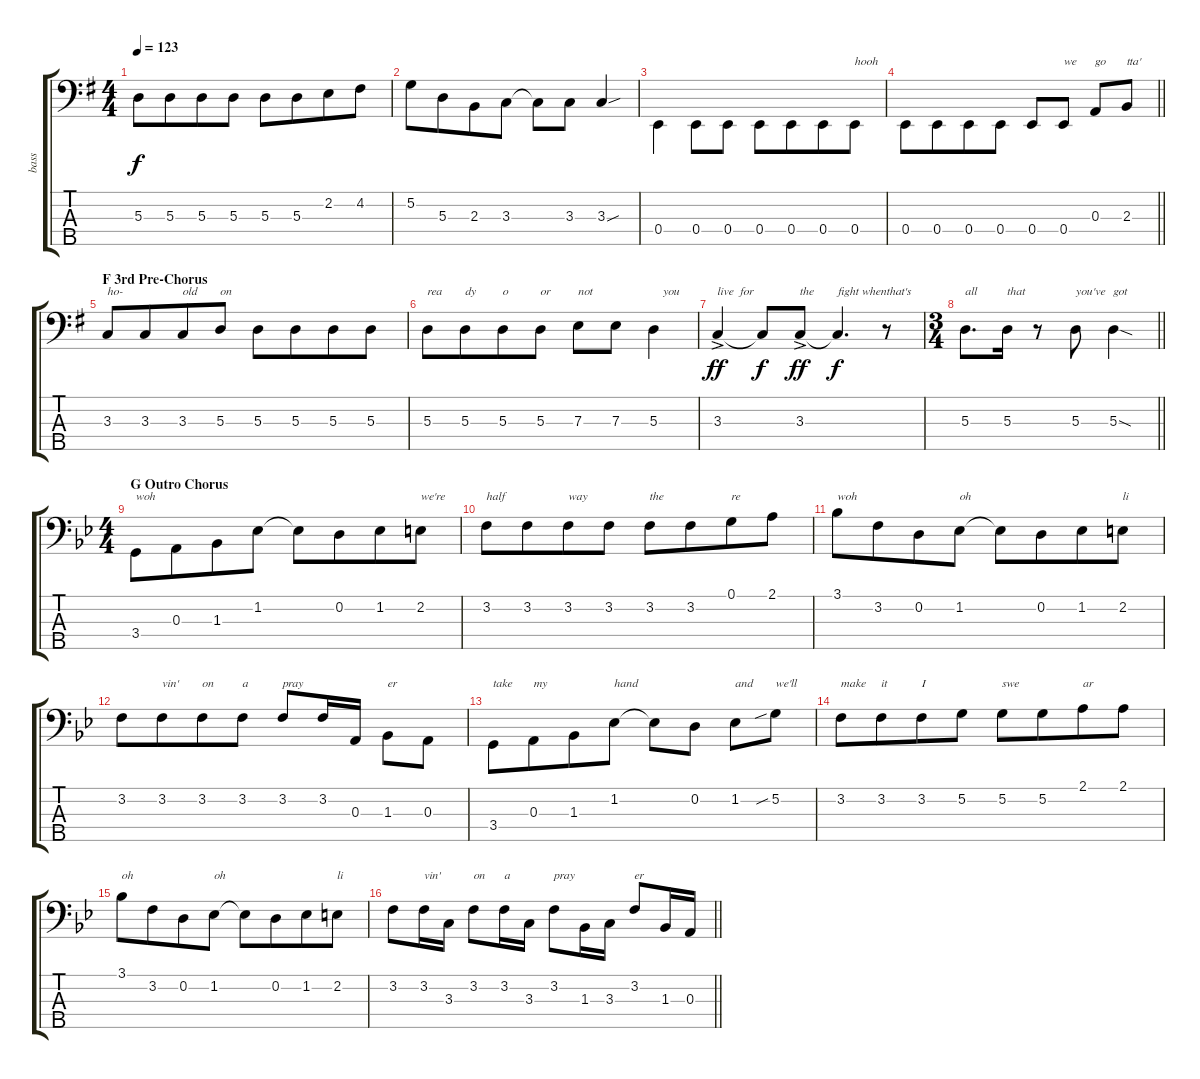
\track ("bass" "bass") {instrument electricbasspick}
\staff {score tabs}
\tuning (G2 D2 A1 E1 B0) {hide}
\ts (4 4)
\tempo 123
\clef f4
\ks g
5.3.8{dy f} 5.3.8{beam merge} 5.3.8 5.3.8 5.3.8 5.3.8{beam merge} 2.2.8 4.2.8 |
5.2.8 5.3.8{beam merge} 2.3.8 3.3.8 3.3{t}.8{beam Down} 3.3.8{beam Down} 3.3{sou}.4 |
0.4.4{beam Down} 0.4.8{beam Down} 0.4.8{beam Down} 0.4.8{beam Down} 0.4.8{beam Down beam merge} 0.4.8{beam Down} 0.4.8{txt "hooh" beam Down} |
\barLineRight lightlight
0.4.8{beam Down} 0.4.8{beam Down beam merge} 0.4.8{beam Down} 0.4.8{beam Down} 0.4.8 0.4.8{txt "we"} 0.3.8{txt "go"} 2.3.8{txt "tta'"} |
\section ("" "F 3rd Pre-Chorus")
3.3.8{txt "ho-"} 3.3.8{beam merge} 3.3.8{txt "old"} 5.3.8{txt "on"} 5.3.8 5.3.8{beam merge} 5.3.8 5.3.8 |
5.3.8{txt "rea"} 5.3.8{txt "dy" beam merge} 5.3.8{txt "o"} 5.3.8{txt "or"} 7.3.8{txt "not"} 7.3.8 5.3.4{txt "   you"} |
3.3{ac}.4{txt "live  for" dy ff} 3.3{t}.8{dy f} 3.3{ac}.8{txt "the" dy ff} 3.3{t}.4{d txt "fight when" dy f} r.8{txt "that's"} |
\ts (3 4)
\barLineRight lightlight
5.3.8{d txt "all"} 5.3.16{txt "that"} r.8 5.3.8{txt "you've"} 5.3{sod}.4{txt "got"} |
\ts (4 4)
\section ("" "G Outro Chorus")
\ks bb
3.4.8{txt "woh" beam Down} 0.3.8{beam Down beam merge} 1.3.8{beam Down} 1.2.8{beam Down} 1.2{t}.8 0.2.8{beam merge} 1.2.8 2.2.8{txt "we're"} |
3.2.8{txt "half"} 3.2.8{beam merge} 3.2.8{txt "way"} 3.2.8 3.2.8{txt "the"} 3.2.8{beam merge} 0.1.8{txt "re"} 2.1.8 |
3.1.8{txt "woh"} 3.2.8{beam merge} 0.2.8 1.2.8{txt "oh"} 1.2{t}.8 0.2.8{beam merge} 1.2.8 2.2.8{txt "li"} |
3.2.8 3.2.8{txt "vin'" beam merge} 3.2.8{txt "on"} 3.2.8{txt "a"} 3.2.8{txt "pray"} 3.2.16 0.3.16 1.3.8{txt "er" beam Down} 0.3.8{beam Down} |
3.4.8{txt "take" beam Down} 0.3.8{txt "my" beam Down beam merge} 1.3.8{beam Down} 1.2.8{txt "hand" beam Down} 1.2{t}.8 0.2.8 1.2.8{txt "and"} 5.2{sib}.8{txt "we'll"} |
3.2.8{txt "make"} 3.2.8{txt "it" beam merge} 3.2.8{txt "I"} 5.2.8 5.2.8{txt "swe"} 5.2.8{beam merge} 2.1.8{txt "ar"} 2.1.8 |
3.1.8{txt "oh"} 3.2.8{beam merge} 0.2.8 1.2.8{txt "oh"} 1.2{t}.8 0.2.8{beam merge} 1.2.8 2.2.8{txt "li"} |
\barLineRight lightlight
3.2.8 3.2.16{txt "vin'"} 3.3.16 3.2.8{txt "on"} 3.2.16{txt "a"} 3.3.16 3.2.8{txt "pray"} 1.3.16 3.3.16 3.2.8{txt "er"} 1.3.16 0.3.16
